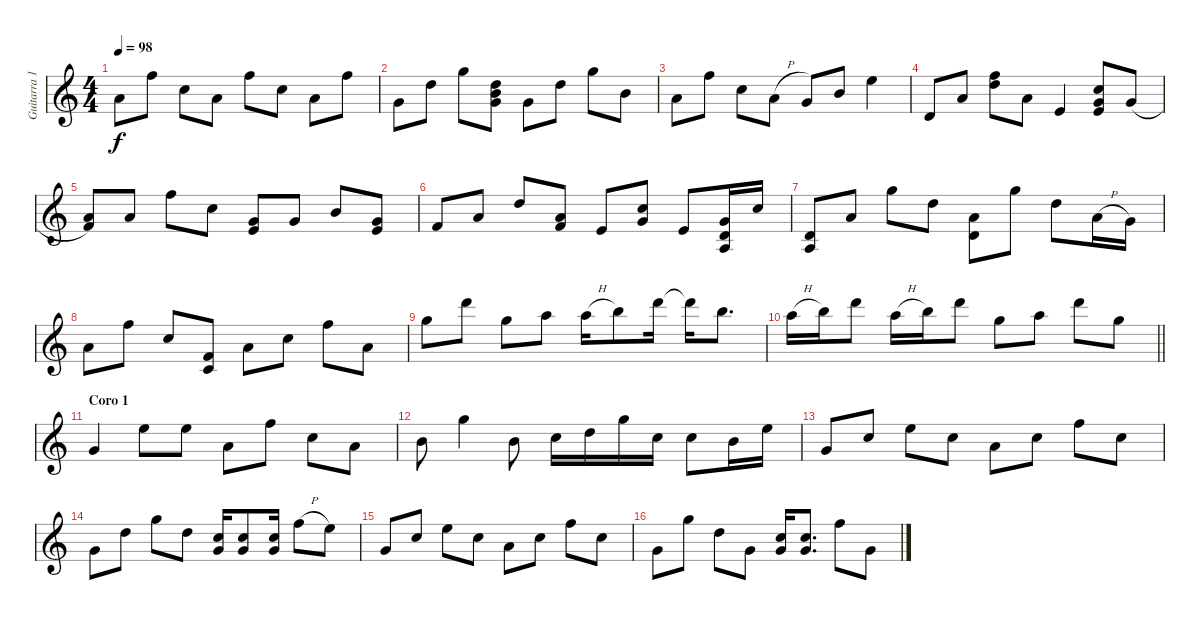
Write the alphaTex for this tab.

\track ("Guitarra 1" "Guitarra 1") {instrument electricguitarjazz}
\staff {score}
\tuning (E4 B3 G3 D3 A2 E2) {hide}
\ts (4 4)
\tempo 98
\clef g2
\ks c
2.3.8{dy f} 1.1.8 1.2.8 2.3.8 1.1.8 1.2.8 2.3.8 1.1.8 |
5.4.8 3.2.8 3.1.8 (3.2 4.3 5.4).8 5.4.8 3.2.8 3.1.8 4.3.8 |
2.3.8 1.1.8 1.2.8 2.3{h}.8 0.3.8 0.2.8 0.1.4 |
0.4.8 2.3.8 (1.1 3.2).8 2.3.8 2.4.4 (1.2 0.3 2.4).8 0.3{h}.8 |
(2.3 3.4).8 2.3.8 1.1.8 1.2.8 (0.3 2.4).8 0.3.8 0.2.8 (0.3 2.4).8 |
3.4.8 2.3.8 3.2.8 (2.3 3.4).8 2.4.8 (1.2 0.3).8 2.4.8 (0.3 0.4 0.5).16 1.2.16 |
(0.4 0.5).8 2.3.8 3.1.8 3.2.8 (2.3 0.4).8 3.1.8 3.2.8 2.3{h}.16 0.3.16 |
2.3.8 1.1.8 1.2.8 (3.4 3.5).8 2.3.8 1.2.8 1.1.8 2.3.8 |
12.3.8 10.1.8 12.3.8 10.2.8 10.2{h}.16 12.2.8 10.1.16 10.1{t}.16 12.2.8{d} |
\barLineRight lightlight
10.2{h}.16 12.2.16 10.1.8 10.2{h}.16 12.2.16 10.1.8 12.3.8 10.2.8 10.1.8 12.3.8 |
\section ("" "Coro 1")
0.3.4 0.1.8 0.1.8 2.3.8 1.1.8 1.2.8 2.3.8 |
4.3.8 3.1.4 4.3.8 5.3.16 3.2.16 3.1.16 5.3.16 5.3.8 4.3.16 0.1.16 |
0.3.8 1.2.8 0.1.8 1.2.8 2.3.8 1.2.8 1.1.8 1.2.8 |
0.3.8 3.2.8 3.1.8 3.2.8 (1.2 0.3).16 (1.2 0.3).8 (1.2 0.3).16 1.1{h}.8 0.1.8 |
0.3.8 1.2.8 0.1.8 1.2.8 2.3.8 1.2.8 1.1.8 1.2.8 |
0.3.8 3.1.8 3.2.8 0.3.8 (1.2 0.3).16 (1.2 0.3).8{d} 1.1.8 0.3.8
